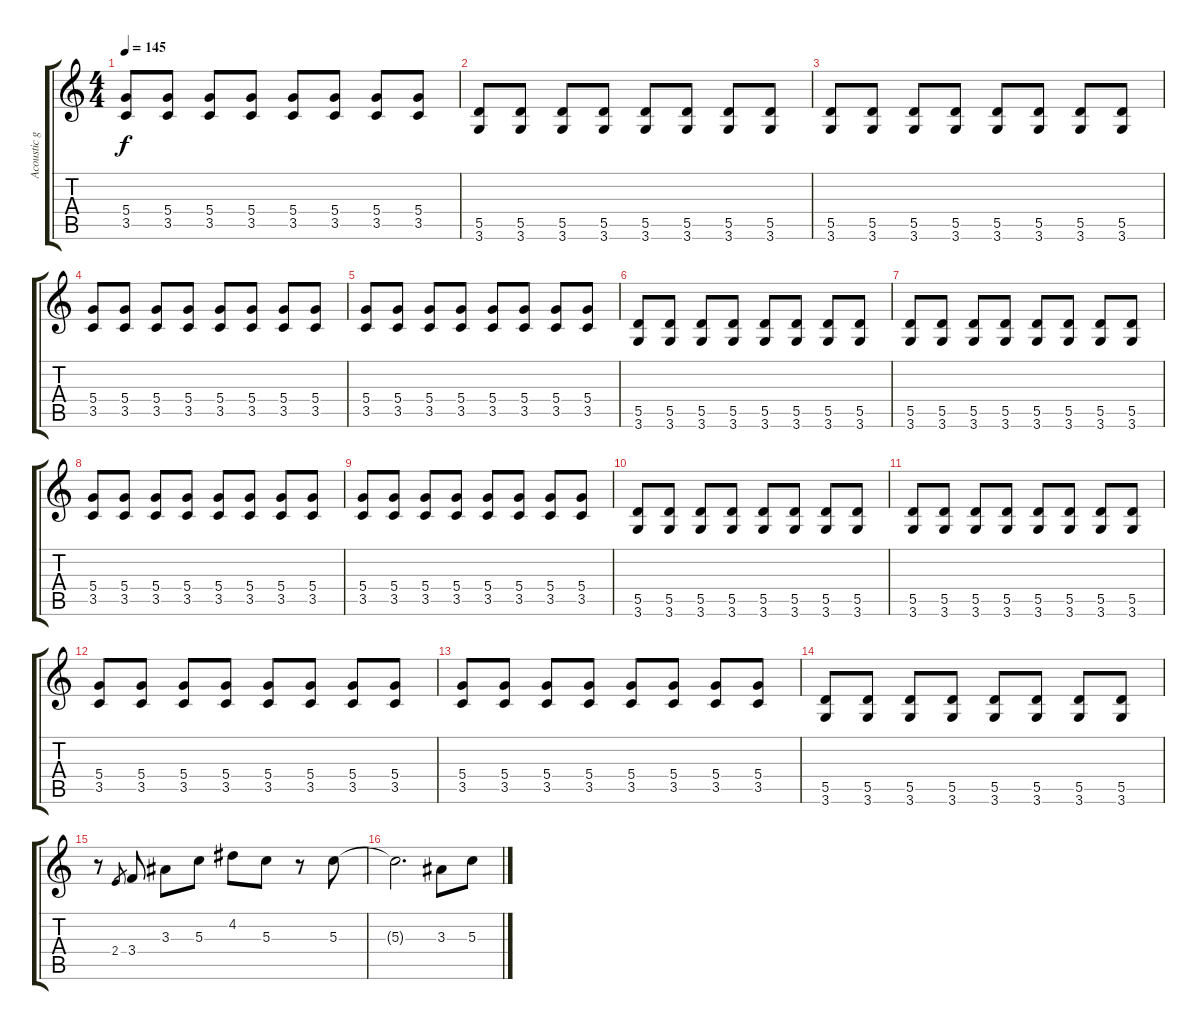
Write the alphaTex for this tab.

\track ("Acoustic guitar" "Acoustic g") {instrument overdrivenguitar}
\staff {score tabs}
\tuning (E4 B3 G3 D3 A2 E2) {hide}
\ts (4 4)
\tempo 145
\clef g2
\ks c
(5.4 3.5).8{dy f} (5.4 3.5).8 (5.4 3.5).8 (5.4 3.5).8 (5.4 3.5).8 (5.4 3.5).8 (5.4 3.5).8 (5.4 3.5).8 |
(5.5 3.6).8 (5.5 3.6).8 (5.5 3.6).8 (5.5 3.6).8 (5.5 3.6).8 (5.5 3.6).8 (5.5 3.6).8 (5.5 3.6).8 |
(5.5 3.6).8 (5.5 3.6).8 (5.5 3.6).8 (5.5 3.6).8 (5.5 3.6).8 (5.5 3.6).8 (5.5 3.6).8 (5.5 3.6).8 |
(5.4 3.5).8 (5.4 3.5).8 (5.4 3.5).8 (5.4 3.5).8 (5.4 3.5).8 (5.4 3.5).8 (5.4 3.5).8 (5.4 3.5).8 |
(5.4 3.5).8 (5.4 3.5).8 (5.4 3.5).8 (5.4 3.5).8 (5.4 3.5).8 (5.4 3.5).8 (5.4 3.5).8 (5.4 3.5).8 |
(5.5 3.6).8 (5.5 3.6).8 (5.5 3.6).8 (5.5 3.6).8 (5.5 3.6).8 (5.5 3.6).8 (5.5 3.6).8 (5.5 3.6).8 |
(5.5 3.6).8 (5.5 3.6).8 (5.5 3.6).8 (5.5 3.6).8 (5.5 3.6).8 (5.5 3.6).8 (5.5 3.6).8 (5.5 3.6).8 |
(5.4 3.5).8 (5.4 3.5).8 (5.4 3.5).8 (5.4 3.5).8 (5.4 3.5).8 (5.4 3.5).8 (5.4 3.5).8 (5.4 3.5).8 |
(5.4 3.5).8 (5.4 3.5).8 (5.4 3.5).8 (5.4 3.5).8 (5.4 3.5).8 (5.4 3.5).8 (5.4 3.5).8 (5.4 3.5).8 |
(5.5 3.6).8 (5.5 3.6).8 (5.5 3.6).8 (5.5 3.6).8 (5.5 3.6).8 (5.5 3.6).8 (5.5 3.6).8 (5.5 3.6).8 |
(5.5 3.6).8 (5.5 3.6).8 (5.5 3.6).8 (5.5 3.6).8 (5.5 3.6).8 (5.5 3.6).8 (5.5 3.6).8 (5.5 3.6).8 |
(5.4 3.5).8 (5.4 3.5).8 (5.4 3.5).8 (5.4 3.5).8 (5.4 3.5).8 (5.4 3.5).8 (5.4 3.5).8 (5.4 3.5).8 |
(5.4 3.5).8 (5.4 3.5).8 (5.4 3.5).8 (5.4 3.5).8 (5.4 3.5).8 (5.4 3.5).8 (5.4 3.5).8 (5.4 3.5).8 |
(5.5 3.6).8 (5.5 3.6).8 (5.5 3.6).8 (5.5 3.6).8 (5.5 3.6).8 (5.5 3.6).8 (5.5 3.6).8 (5.5 3.6).8 |
r.8 2.4.8{gr} 3.4.8 3.3.8 5.3.8 4.2.8 5.3.8 r.8 5.3.8 |
5.3{t}.2{d} 3.3.8 5.3.8
